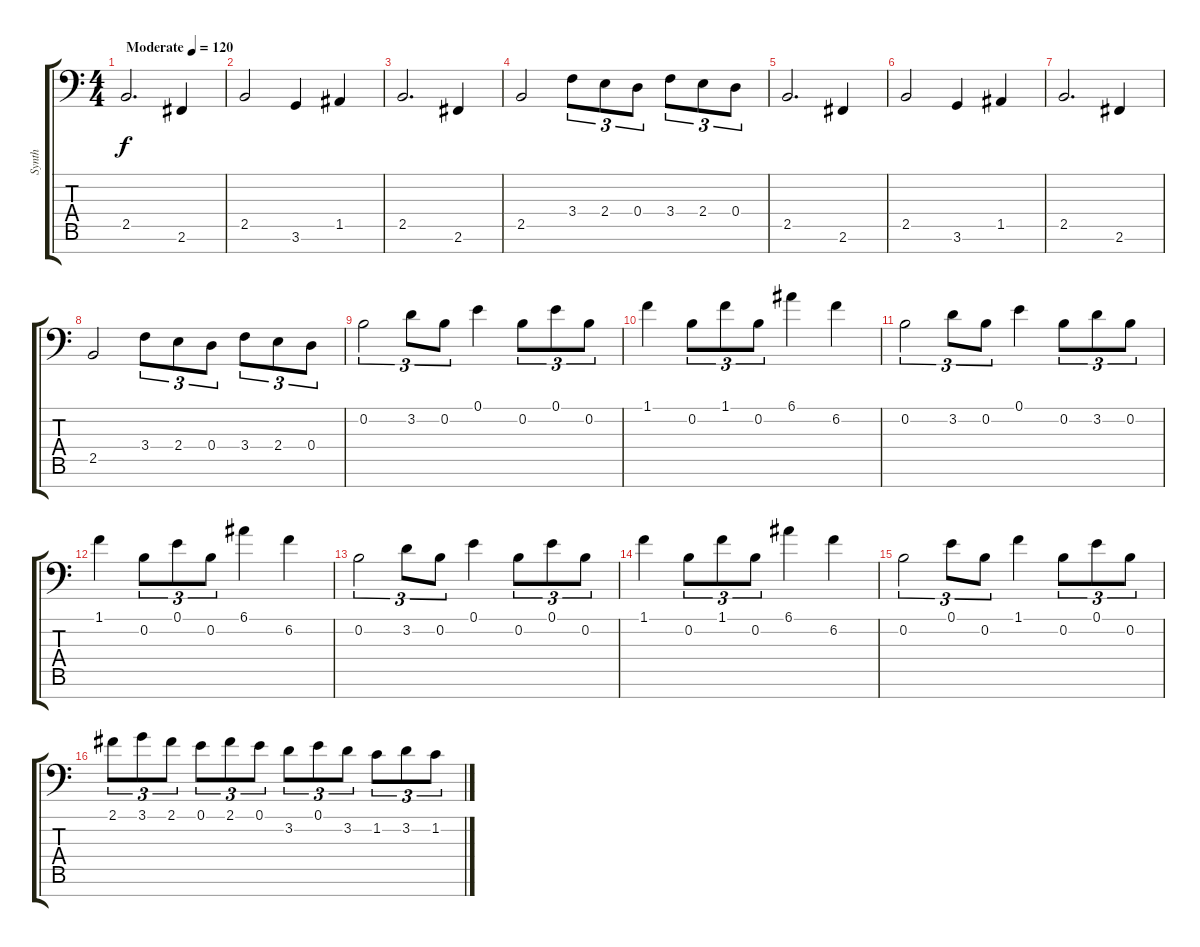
\track ("Synth" "Synth") {instrument pad3polysynth}
\staff {score tabs}
\tuning (E4 B3 G3 D3 A2 E2 C-1) {hide}
\ts (4 4)
\tempo (120 "Moderate")
\clef f4
\ks c
2.5.2{d dy f instrument pad3polysynth} 2.6.4 |
2.5.2 3.6.4 1.5.4 |
2.5.2{d} 2.6.4 |
2.5.2 3.4.8{tu (3 2)} 2.4.8{tu (3 2)} 0.4.8{tu (3 2)} 3.4.8{tu (3 2)} 2.4.8{tu (3 2)} 0.4.8{tu (3 2)} |
2.5.2{d} 2.6.4 |
2.5.2 3.6.4 1.5.4 |
2.5.2{d} 2.6.4 |
2.5.2 3.4.8{tu (3 2)} 2.4.8{tu (3 2)} 0.4.8{tu (3 2)} 3.4.8{tu (3 2)} 2.4.8{tu (3 2)} 0.4.8{tu (3 2)} |
0.2.2{tu (3 2)} 3.2.8{tu (3 2)} 0.2.8{tu (3 2)} 0.1.4 0.2.8{tu (3 2)} 0.1.8{tu (3 2)} 0.2.8{tu (3 2)} |
1.1.4 0.2.8{tu (3 2)} 1.1.8{tu (3 2)} 0.2.8{tu (3 2)} 6.1.4 6.2.4 |
0.2.2{tu (3 2)} 3.2.8{tu (3 2)} 0.2.8{tu (3 2)} 0.1.4 0.2.8{tu (3 2)} 3.2.8{tu (3 2)} 0.2.8{tu (3 2)} |
1.1.4 0.2.8{tu (3 2)} 0.1.8{tu (3 2)} 0.2.8{tu (3 2)} 6.1.4 6.2.4 |
0.2.2{tu (3 2)} 3.2.8{tu (3 2)} 0.2.8{tu (3 2)} 0.1.4 0.2.8{tu (3 2)} 0.1.8{tu (3 2)} 0.2.8{tu (3 2)} |
1.1.4 0.2.8{tu (3 2)} 1.1.8{tu (3 2)} 0.2.8{tu (3 2)} 6.1.4 6.2.4 |
0.2.2{tu (3 2)} 0.1.8{tu (3 2)} 0.2.8{tu (3 2)} 1.1.4 0.2.8{tu (3 2)} 0.1.8{tu (3 2)} 0.2.8{tu (3 2)} |
2.1.8{tu (3 2)} 3.1.8{tu (3 2)} 2.1.8{tu (3 2)} 0.1.8{tu (3 2)} 2.1.8{tu (3 2)} 0.1.8{tu (3 2)} 3.2.8{tu (3 2)} 0.1.8{tu (3 2)} 3.2.8{tu (3 2)} 1.2.8{tu (3 2)} 3.2.8{tu (3 2)} 1.2.8{tu (3 2)}
